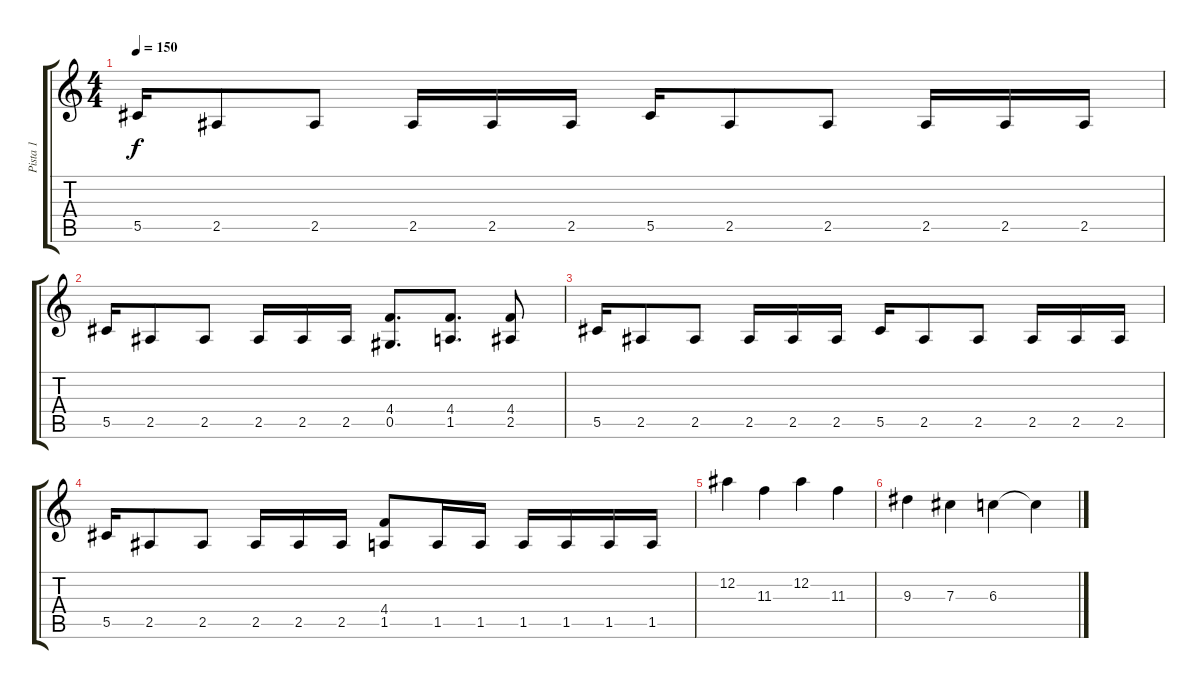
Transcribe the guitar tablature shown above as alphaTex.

\track ("Pista 1" "Pista 1") {instrument distortionguitar}
\staff {score tabs}
\tuning (Eb4 Bb3 Gb3 Db3 Ab2 Db2) {hide}
\ts (4 4)
\tempo 150
\clef g2
\ks c
5.5.16{dy f} 2.5.8 2.5.8 2.5.16 2.5.16 2.5.16 5.5.16 2.5.8 2.5.8 2.5.16 2.5.16 2.5.16 |
5.5.16 2.5.8 2.5.8 2.5.16 2.5.16 2.5.16 (4.4 0.5).8{d} (4.4 1.5).8{d} (4.4 2.5).8 |
5.5.16 2.5.8 2.5.8 2.5.16 2.5.16 2.5.16 5.5.16 2.5.8 2.5.8 2.5.16 2.5.16 2.5.16 |
5.5.16 2.5.8 2.5.8 2.5.16 2.5.16 2.5.16 (4.4 1.5).8 1.5.16 1.5.16 1.5.16 1.5.16 1.5.16 1.5.16 |
12.2.4 11.3.4 12.2.4 11.3.4 |
9.3.4 7.3.4 6.3.4 6.3{t}.4
